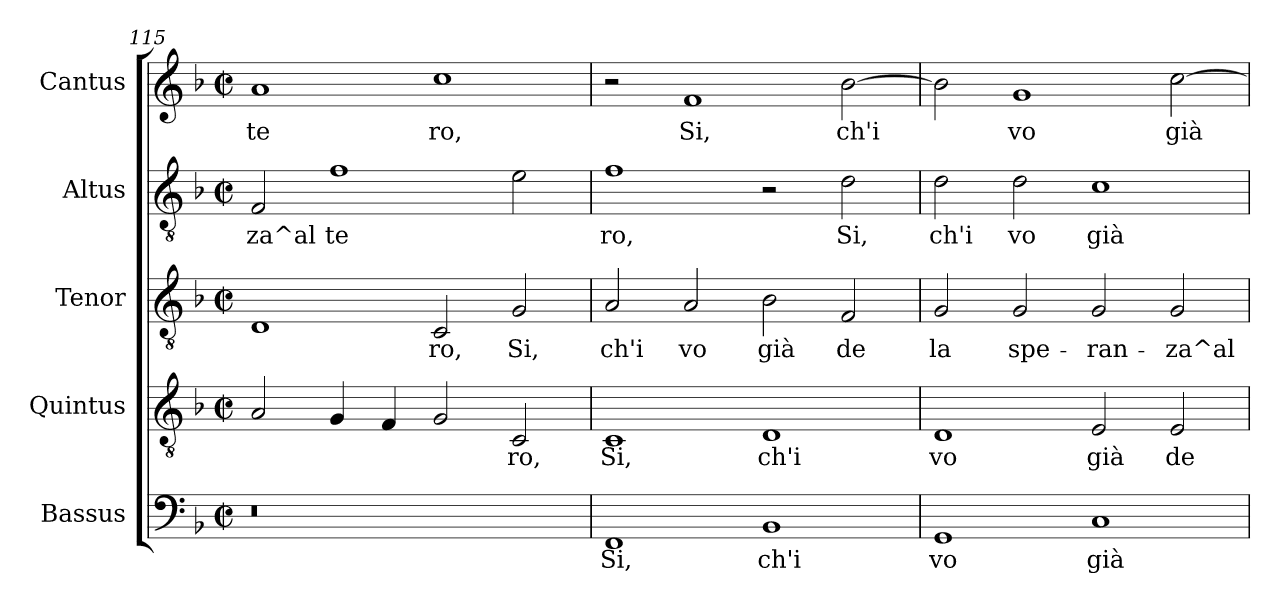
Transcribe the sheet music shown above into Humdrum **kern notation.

**kern	**text	**kern	**text	**kern	**text	**kern	**text	**kern	**text
*part5	*part5	*part4	*part4	*part3	*part3	*part2	*part2	*part1	*part1
*staff5	*staff5	*staff4	*staff4	*staff3	*staff3	*staff2	*staff2	*staff1	*staff1
*I"Bassus	*	*I"Quintus	*	*I"Tenor	*	*I"Altus	*	*I"Cantus	*
*I'Bassus	*	*I'Quintus	*	*I'Tenor	*	*I'Altus	*	*I'Cantus	*
!!LO:LB:g=z
*clefF4	*	*clefGv2	*	*clefGv2	*	*clefGv2	*	*clefG2	*
*k[b-]	*	*k[b-]	*	*k[b-]	*	*k[b-]	*	*k[b-]	*
*F:	*	*F:	*	*F:	*	*F:	*	*F:	*
*M2/2	*	*M2/2	*	*M2/2	*	*M2/2	*	*M2/2	*
*met(c|)	*	*met(c|)	*	*met(c|)	*	*met(c|)	*	*met(c|)	*
=115	=115	=115	=115	=115	=115	=115	=115	=115	=115
!	!	!	!LO:LY:b:cj	!	!LO:LY:b:cj	!	!LO:LY:b:cj	!	!LO:LY:b:cj
0r	.	2A/	.	1D	--	2F/	za^al	1a	te
!	!	!	!LO:LY:b:cj	!	!	!	!LO:LY:b:cj	!	!
.	.	4G/	.	.	.	1f	te	.	.
!	!	!	!LO:LY:b:cj	!	!	!	!	!	!
.	.	4F/	.	.	.	.	.	.	.
!	!	!	!LO:LY:b:cj	!	!LO:LY:b:cj	!	!	!	!LO:LY:b:cj
.	.	2G/	.	2C/	-ro,	.	.	1cc	ro,
!	!	!	!LO:LY:b:cj	!	!LO:LY:b:cj	!	!LO:LY:b:cj	!	!
.	.	2C/	ro,	2G/	Si,	2e\	.	.	.
=116	=116	=116	=116	=116	=116	=116	=116	=116	=116
!	!LO:LY:b:cj	!	!LO:LY:b:cj	!	!LO:LY:b:cj	!	!LO:LY:b:cj	!	!
1FF	Si,	1C	Si,	2A/	ch'i	1f	ro,	2r	.
!	!	!	!	!	!LO:LY:b:cj	!	!	!	!LO:LY:b:cj
.	.	.	.	2A/	vo	.	.	1f	Si,
!	!LO:LY:b:cj	!	!LO:LY:b:cj	!	!LO:LY:b:cj	!	!	!	!
1BB-	ch'i	1D	ch'i	2B-\	già	2r	.	.	.
!	!	!	!	!	!LO:LY:b:cj	!	!LO:LY:b:cj	!	!LO:LY:b:cj
.	.	.	.	2F/	de	2d\	Si,	[>2b-\	ch'i
=117	=117	=117	=117	=117	=117	=117	=117	=117	=117
!	!LO:LY:b:cj	!	!LO:LY:b:cj	!	!LO:LY:b:cj	!	!LO:LY:b:cj	!	!LO:LY:b:cj
1GG	vo	1D	vo	2G/	la	2d\	ch'i	2b-\]	.
!	!	!	!	!	!LO:LY:b:cj	!	!LO:LY:b:cj	!	!LO:LY:b:cj
.	.	.	.	2G/	spe-	2d\	vo	1g	vo
!	!LO:LY:b:cj	!	!LO:LY:b:cj	!	!LO:LY:b:cj	!	!LO:LY:b:cj	!	!
1C	già	2E/	già	2G/	-ran-	1c	già	.	.
!	!	!	!LO:LY:b:cj	!	!LO:LY:b:cj	!	!	!	!LO:LY:b:cj
.	.	2E/	de	2G/	-za^al-	.	.	[>2cc\	già
=	=	=	=	=	=	=	=	=	=
*-	*-	*-	*-	*-	*-	*-	*-	*-	*-
